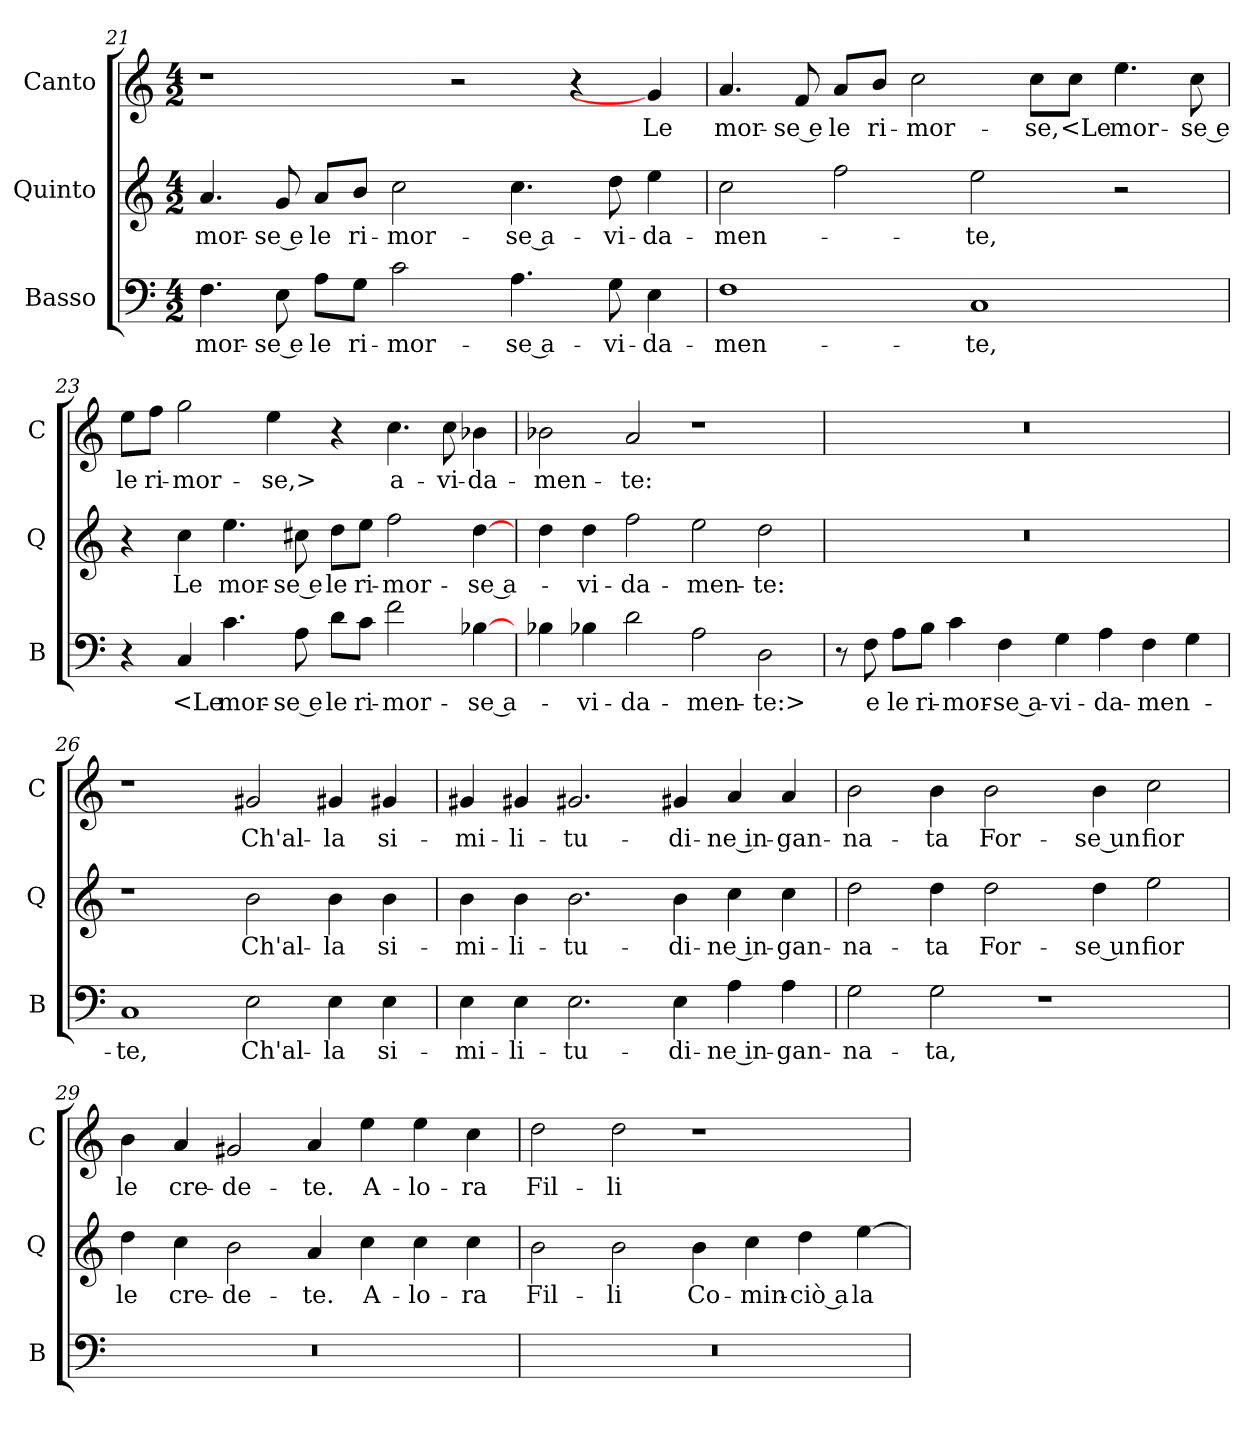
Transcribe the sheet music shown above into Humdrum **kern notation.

**kern	**text	**kern	**text	**kern	**text
*part3	*part3	*part2	*part2	*part1	*part1
*staff3	*staff3	*staff2	*staff2	*staff1	*staff1
*I"Basso	*	*I"Quinto	*	*I"Canto	*
*I'B	*	*I'Q	*	*I'C	*
*clefF4	*	*clefG2	*	*clefG2	*
*k[]	*	*k[]	*	*k[]	*
*M4/2	*	*M4/2	*	*M4/2	*
=21	=21	=21	=21	=21	=21
4.F	mor-	4.a	mor-	1r	.
8E	-se e	8g	-se e	.	.
8AL	le	8aL	le	.	.
8GJ	ri-	8bJ	ri-	.	.
2c	-mor-	2cc	-mor-	.	.
.	.	.	.	2r	.
4.A	-se a-	4.cc	-se a-	.	.
.	.	.	.	4r	.
8G	-vi-	8dd	-vi-	.	.
4E	-da-	4ee	-da-	4g]	Le
=22	=22	=22	=22	=22	=22
1F	-men-	2cc	-men-	4.a	mor-
.	.	.	.	8f	-se e
.	.	2ff	.	8aL	le
.	.	.	.	8bJ	ri-
.	.	.	.	2cc	-mor-
1C	-te,	2ee	-te,	.	.
.	.	.	.	8ccL	-se,
.	.	.	.	8ccJ	<Le
.	.	2r	.	4.ee	mor-
.	.	.	.	8cc	-se e
=23	=23	=23	=23	=23	=23
4r	.	4r	.	8eeL	le
.	.	.	.	8ffJ	ri-
4C	<Le	4cc	Le	2gg	-mor-
4.c	mor-	4.ee	mor-	.	.
.	.	.	.	4ee	-se,>
8A	-se e	8cc#X	-se e	.	.
8dL	le	8ddL	le	4r	.
8cJ	ri-	8eeJ	ri-	.	.
2f	-mor-	2ff	-mor-	4.cc	a-
.	.	.	.	8cc	-vi-
[4B-X	-se a-	[4dd	-se a-	4b-X	-da-
=24	=24	=24	=24	=24	=24
4B-X	.	4dd	.	2b-X	-men-
4B-X	-vi-	4dd	-vi-	.	.
2d	-da-	2ff	-da-	2a	-te:
2A	-men-	2ee	-men-	1r	.
2D	-te:>	2dd	-te:	.	.
=25	=25	=25	=25	=25	=25
8r	.	0r	.	0r	.
8F	e	.	.	.	.
8AL	le	.	.	.	.
8BJ	ri-	.	.	.	.
4c	-mor-	.	.	.	.
4F	-se a-	.	.	.	.
4G	-vi-	.	.	.	.
4A	-da-	.	.	.	.
4F	-men-	.	.	.	.
4G	.	.	.	.	.
=26	=26	=26	=26	=26	=26
1C	-te,	1r	.	1r	.
2E	Ch'al-	2b	Ch'al-	2g#X	Ch'al-
4E	-la	4b	-la	4g#X	-la
4E	si-	4b	si-	4g#X	si-
=27	=27	=27	=27	=27	=27
4E	-mi-	4b	-mi-	4g#X	-mi-
4E	-li-	4b	-li-	4g#X	-li-
2.E	-tu-	2.b	-tu-	2.g#X	-tu-
4E	-di-	4b	-di-	4g#X	-di-
4A	-ne in-	4cc	-ne in-	4a	-ne in-
4A	-gan-	4cc	-gan-	4a	-gan-
=28	=28	=28	=28	=28	=28
2G	-na-	2dd	-na-	2b	-na-
2G	-ta,	4dd	-ta	4b	-ta
.	.	2dd	For-	2b	For-
1r	.	.	.	.	.
.	.	4dd	-se un	4b	-se un
.	.	2ee	fior	2cc	fior
=29	=29	=29	=29	=29	=29
0r	.	4dd	le	4b	le
.	.	4cc	cre-	4a	cre-
.	.	2b	-de-	2g#X	-de-
.	.	4a	-te.	4a	-te.
.	.	4cc	A-	4ee	A-
.	.	4cc	-lo-	4ee	-lo-
.	.	4cc	-ra	4cc	-ra
=30	=30	=30	=30	=30	=30
0r	.	2b	Fil-	2dd	Fil-
.	.	2b	-li	2dd	-li
.	.	4b	Co-	1r	.
.	.	4cc	-min-	.	.
.	.	4dd	-ciò a	.	.
.	.	[4ee	la-	.	.
=	=	=	=	=	=
*-	*-	*-	*-	*-	*-
